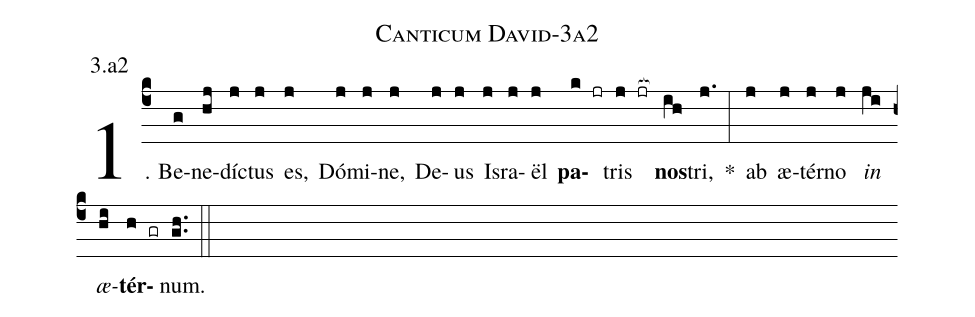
name: Canticum David-3a2;
annotation: 3.a2;
%%
(c4)1. Be(g)ne(hj)díc(j)tus(j) es,(j) Dó(j)mi(j)ne,(j) De(j)us(j) Is(j)ra(j)ël(j) <b>pa</b>(k jr)tris(j jr[ocb:1{]) <b>nos</b>(ih[ocb:0}])tri,(j.) *(:) ab(j) æ(j)tér(j)no(j) <i>in</i>(ji) <i>æ</i>(hi)<b>tér</b>(h gr)num.(gh..) (::)
